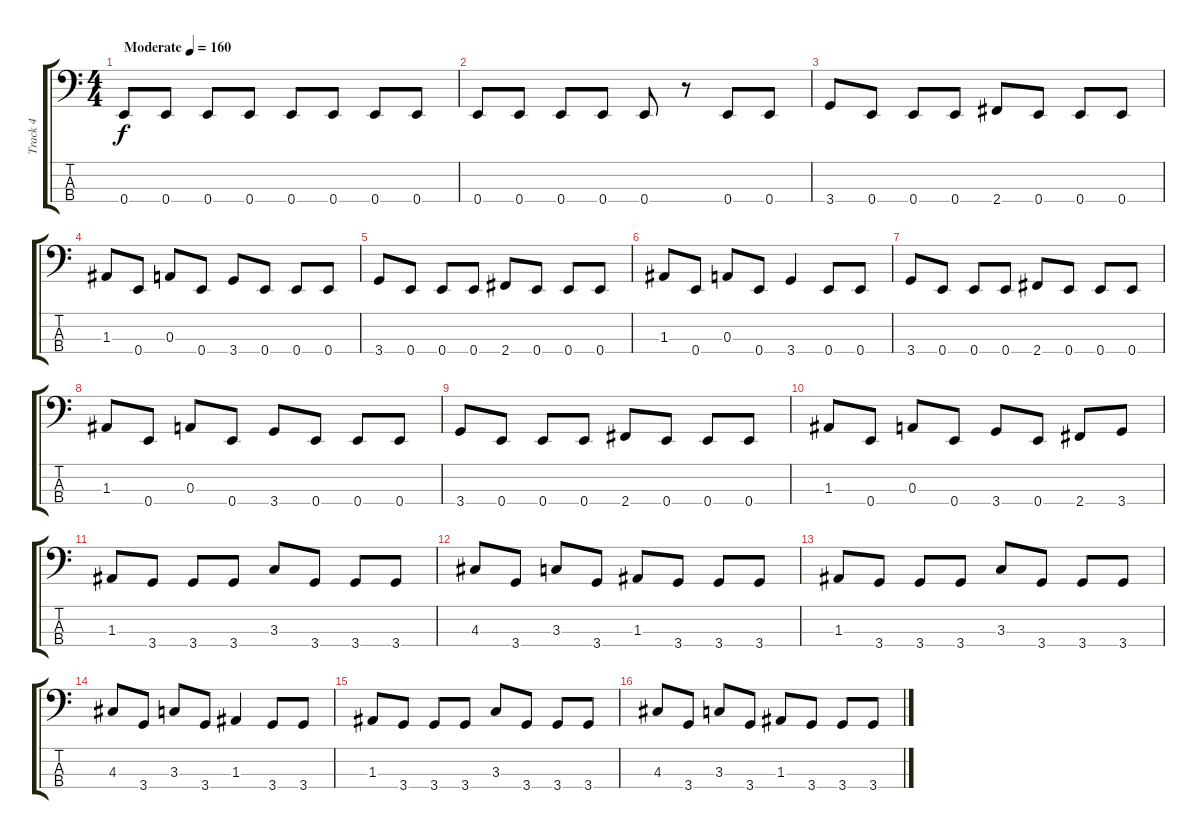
\track ("Track 4" "Track 4") {instrument electricbasspick}
\staff {score tabs}
\tuning (G2 D2 A1 E1) {hide}
\ts (4 4)
\tempo (160 "Moderate")
\clef f4
\ks c
0.4.8{dy f instrument electricbasspick} 0.4.8 0.4.8 0.4.8 0.4.8 0.4.8 0.4.8 0.4.8 |
0.4.8 0.4.8 0.4.8 0.4.8 0.4.8 r.8 0.4.8 0.4.8 |
3.4.8 0.4.8 0.4.8 0.4.8 2.4.8 0.4.8 0.4.8 0.4.8 |
1.3.8 0.4.8 0.3.8 0.4.8 3.4.8 0.4.8 0.4.8 0.4.8 |
3.4.8 0.4.8 0.4.8 0.4.8 2.4.8 0.4.8 0.4.8 0.4.8 |
1.3.8 0.4.8 0.3.8 0.4.8 3.4.4 0.4.8 0.4.8 |
3.4.8 0.4.8 0.4.8 0.4.8 2.4.8 0.4.8 0.4.8 0.4.8 |
1.3.8 0.4.8 0.3.8 0.4.8 3.4.8 0.4.8 0.4.8 0.4.8 |
3.4.8 0.4.8 0.4.8 0.4.8 2.4.8 0.4.8 0.4.8 0.4.8 |
1.3.8 0.4.8 0.3.8 0.4.8 3.4.8 0.4.8 2.4.8 3.4.8 |
1.3.8 3.4.8 3.4.8 3.4.8 3.3.8 3.4.8 3.4.8 3.4.8 |
4.3.8 3.4.8 3.3.8 3.4.8 1.3.8 3.4.8 3.4.8 3.4.8 |
1.3.8 3.4.8 3.4.8 3.4.8 3.3.8 3.4.8 3.4.8 3.4.8 |
4.3.8 3.4.8 3.3.8 3.4.8 1.3.4 3.4.8 3.4.8 |
1.3.8 3.4.8 3.4.8 3.4.8 3.3.8 3.4.8 3.4.8 3.4.8 |
4.3.8 3.4.8 3.3.8 3.4.8 1.3.8 3.4.8 3.4.8 3.4.8
